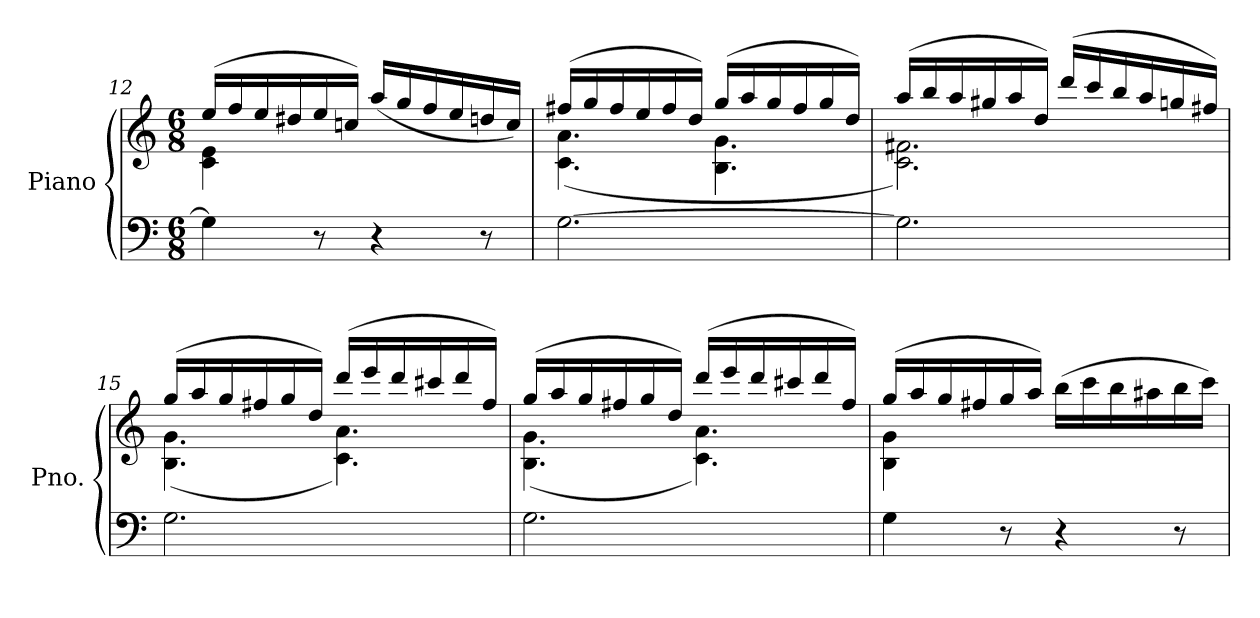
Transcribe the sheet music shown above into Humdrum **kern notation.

**kern	**kern
*part1	*part1
*staff2	*staff1
*I"Piano	*
*I'Pno.	*
*clefF4	*clefG2
*k[]	*k[]
*M6/8	*M6/8
=12	=12
*	*^
4G\]	(>16ee/LL	4c\ 4e\
.	16ff/	.
.	16ee/	.
.	16dd#X/	.
8r	16ee/	2ryy
.	16ccn/JJ)	.
4r	(>16aa/LL	.
.	16gg/	.
.	16ff/	.
.	16ee/	.
8r	16ddn/	.
.	16cc/JJ)	.
=13	=13	=13
[2.G\	(>16ff#X/LL	(<4.c\ 4.a\
.	16gg/	.
.	16ff#/	.
.	16ee/	.
.	16ff#/	.
.	16dd/JJ)	.
.	(>16gg/LL	4.B\ 4.g\
.	16aa/	.
.	16gg/	.
.	16ff#/	.
.	16gg/	.
.	16dd/JJ)	.
!!LO:LB:g=z	!!
=14	=14	=14
2.G\]	(>16aa/LL	2.c\ 2.f#X\)
.	16bb/	.
.	16aa/	.
.	16gg#X/	.
.	16aa/	.
.	16dd/JJ)	.
.	(>16ddd/LL	.
.	16ccc/	.
.	16bb/	.
.	16aa/	.
.	16ggn/	.
.	16ff#X/JJ)	.
=15	=15	=15
2.G\	(>16gg/LL	(<4.B\ 4.g\
.	16aa/	.
.	16gg/	.
.	16ff#X/	.
.	16gg/	.
.	16dd/JJ)	.
.	(>16ddd/LL	4.c\ 4.a\)
.	16eee/	.
.	16ddd/	.
.	16ccc#X/	.
.	16ddd/	.
.	16ff#/JJ)	.
=16	=16	=16
2.G\	(>16gg/LL	(<4.B\ 4.g\
.	16aa/	.
.	16gg/	.
.	16ff#X/	.
.	16gg/	.
.	16dd/JJ)	.
.	(>16ddd/LL	4.c\ 4.a\)
.	16eee/	.
.	16ddd/	.
.	16ccc#X/	.
.	16ddd/	.
.	16ff#/JJ)	.
!!LO:LB:g=z	!!
=17	=17	=17
4G\	(>16gg/LL	4B\ 4g\
.	16aa/	.
.	16gg/	.
.	16ff#X/	.
8r	16gg/	2ryy
.	16aa/JJ)	.
4r	(<16bb\LL	.
.	16ccc\	.
.	16bb\	.
.	16aa#X\	.
8r	16bb\	.
.	16ccc\JJ)	.
*	*v	*v
=	=
*-	*-
